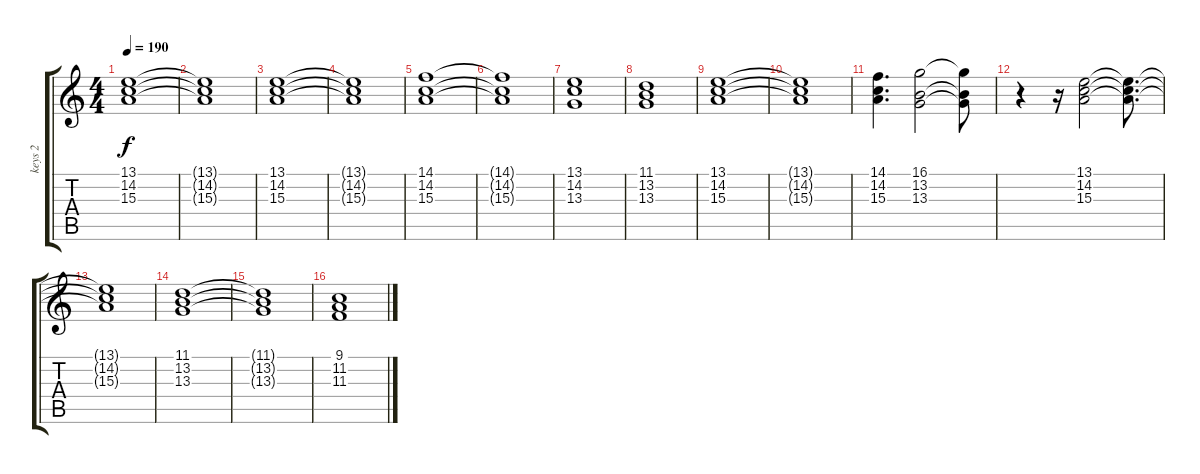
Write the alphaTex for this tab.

\track ("keys 2" "keys 2") {instrument synthstrings1}
\staff {score tabs}
\tuning (Eb4 Bb3 Gb3 Db3 Ab2 Eb2) {hide}
\ts (4 4)
\tempo 190
\clef g2
\ks c
(13.1 14.2 15.3).1{dy f} |
(13.1{t} 14.2{t} 15.3{t}).1 |
(13.1 14.2 15.3).1 |
(13.1{t} 14.2{t} 15.3{t}).1 |
(14.1 14.2 15.3).1 |
(14.1{t} 14.2{t} 15.3{t}).1 |
(13.1 14.2 13.3).1 |
(11.1 13.2 13.3).1 |
(13.1 14.2 15.3).1 |
(13.1{t} 14.2{t} 15.3{t}).1 |
(14.1 14.2 15.3).4{d} (16.1 13.2 13.3).2 (16.1{t} 13.2{t} 13.3{t}).8 |
r.4 r.16 (13.1 14.2 15.3).2 (13.1{t} 14.2{t} 15.3{t}).8{d} |
(13.1{t} 14.2{t} 15.3{t}).1 |
(11.1 13.2 13.3).1 |
(11.1{t} 13.2{t} 13.3{t}).1 |
(9.1 11.2 11.3).1
